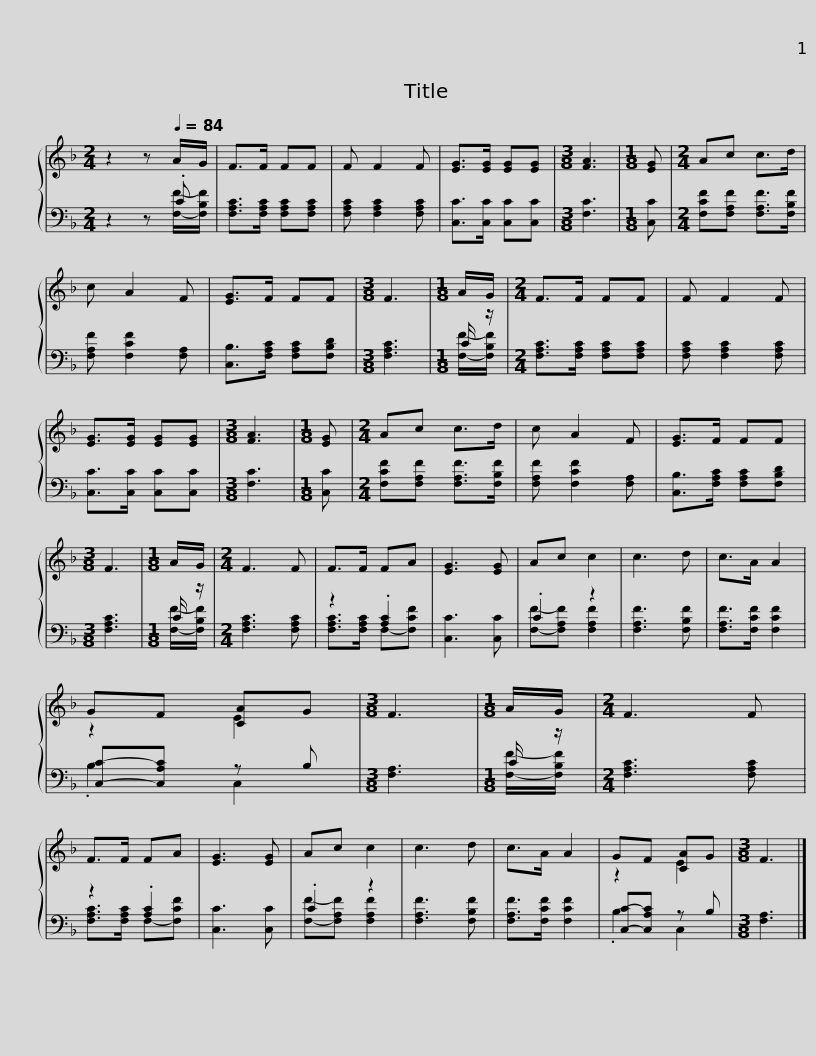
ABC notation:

X:1
%%score { ( 1 4 ) | ( 2 3 ) }
L:1/8
M:2/4
I:linebreak $
K:F
V:1 treble
V:4 treble
V:2 bass
V:3 bass
V:1
 z2 z[Q:1/4=84] A/G/ | F>F FF | F F2 F | [EG]>[EG] [EG][EG] |[M:3/8] [FA]3 | %5
[M:1/8] [EG] |[M:2/4] Ac c>d | c A2 F | [EG]>F FF |$[M:3/8] F3 | %10
[M:1/8] A/G/ |[M:2/4] F>F FF | F F2 F | [EG]>[EG] [EG][EG] |[M:3/8] [FA]3 | %15
[M:1/8] [EG] |[M:2/4] Ac c>d | c A2 F |$ [EG]>F FF |[M:3/8] F3 | %20
[M:1/8] A/G/ |[M:2/4] F3 F | F>F FA | [EG]3 [EG] | Ac c2 | %25
 c3 d | c>A A2 |$ GF [CA]G |[M:3/8] F3 |[M:1/8] A/G/ | %30
[M:2/4] F3 F | F>F FA | [EG]3 [EG] | Ac c2 | c3 d | %35
 c>A A2 |$ GF [CA]G |[M:3/8] F3 |] %38
V:2
 z2 z .C | [F,A,C]>[F,A,C] [F,A,C][F,A,C] | [F,A,C] [F,A,C]2 [F,A,C] | [C,C]>[C,C] [C,C][C,C] |[M:3/8] [F,C]3 | %5
[M:1/8] [C,C] |[M:2/4] [F,CF][F,A,F] [F,A,F]>[F,B,F] | [F,A,F] [F,CF]2 [F,A,] | [C,B,]>[F,A,C] [F,A,C][F,B,D] |$[M:3/8] [F,A,C]3 | %10
[M:1/8] C/ z/ |[M:2/4] [F,A,C]>[F,A,C] [F,A,C][F,A,C] | [F,A,C] [F,A,C]2 [F,A,C] | [C,C]>[C,C] [C,C][C,C] |[M:3/8] [F,C]3 | %15
[M:1/8] [C,C] |[M:2/4] [F,CF][F,A,F] [F,A,F]>[F,B,F] | [F,A,F] [F,CF]2 [F,A,] |$ [C,B,]>[F,A,C] [F,A,C][F,B,D] |[M:3/8] [F,A,C]3 | %20
[M:1/8] C/ z/ |[M:2/4] [F,A,C]3 [F,A,C] | z2 .[A,C]2 | [C,C]3 [C,C] | .C2 z2 | %25
 [F,A,F]3 [F,B,F] | [F,A,F]>[F,CF] [F,CF]2 |$ [C,C]-[C,A,C] z B, |[M:3/8] [F,A,]3 |[M:1/8] C/ z/ | %30
[M:2/4] [F,A,C]3 [F,A,C] | z2 .[A,C]2 | [C,C]3 [C,C] | .C2 z2 | [F,A,F]3 [F,B,F] | %35
 [F,A,F]>[F,CF] [F,CF]2 |$ [C,C]-[C,A,C] z B, |[M:3/8] [F,A,]3 |] %38
V:3
 z2 z [F,F]/-[F,B,F]/ | x4 | x4 | x4 |[M:3/8] x3 | %5
[M:1/8] x |[M:2/4] x4 | x4 | x4 |$[M:3/8] x3 | %10
[M:1/8] [F,F]/-[F,B,F]/ |[M:2/4] x4 | x4 | x4 |[M:3/8] x3 | %15
[M:1/8] x |[M:2/4] x4 | x4 |$ x4 |[M:3/8] x3 | %20
[M:1/8] [F,F]/-[F,B,F]/ |[M:2/4] x4 | [F,A,C]>[F,A,C] F,-[F,CF] | x4 | [F,F]-[F,A,F] [F,A,F]2 | %25
 x4 | x4 |$ .B,2 C,2 |[M:3/8] x3 |[M:1/8] [F,F]/-[F,B,F]/ | %30
[M:2/4] x4 | [F,A,C]>[F,A,C] F,-[F,CF] | x4 | [F,F]-[F,A,F] [F,A,F]2 | x4 | %35
 x4 |$ .B,2 C,2 |[M:3/8] x3 |] %38
V:4
 x4 | x4 | x4 | x4 |[M:3/8] x3 | %5
[M:1/8] x |[M:2/4] x4 | x4 | x4 |$[M:3/8] x3 | %10
[M:1/8] x |[M:2/4] x4 | x4 | x4 |[M:3/8] x3 | %15
[M:1/8] x |[M:2/4] x4 | x4 |$ x4 |[M:3/8] x3 | %20
[M:1/8] x |[M:2/4] x4 | x4 | x4 | x4 | %25
 x4 | x4 |$ z2 E2 |[M:3/8] x3 |[M:1/8] x | %30
[M:2/4] x4 | x4 | x4 | x4 | x4 | %35
 x4 |$ z2 E2 |[M:3/8] x3 |] %38
